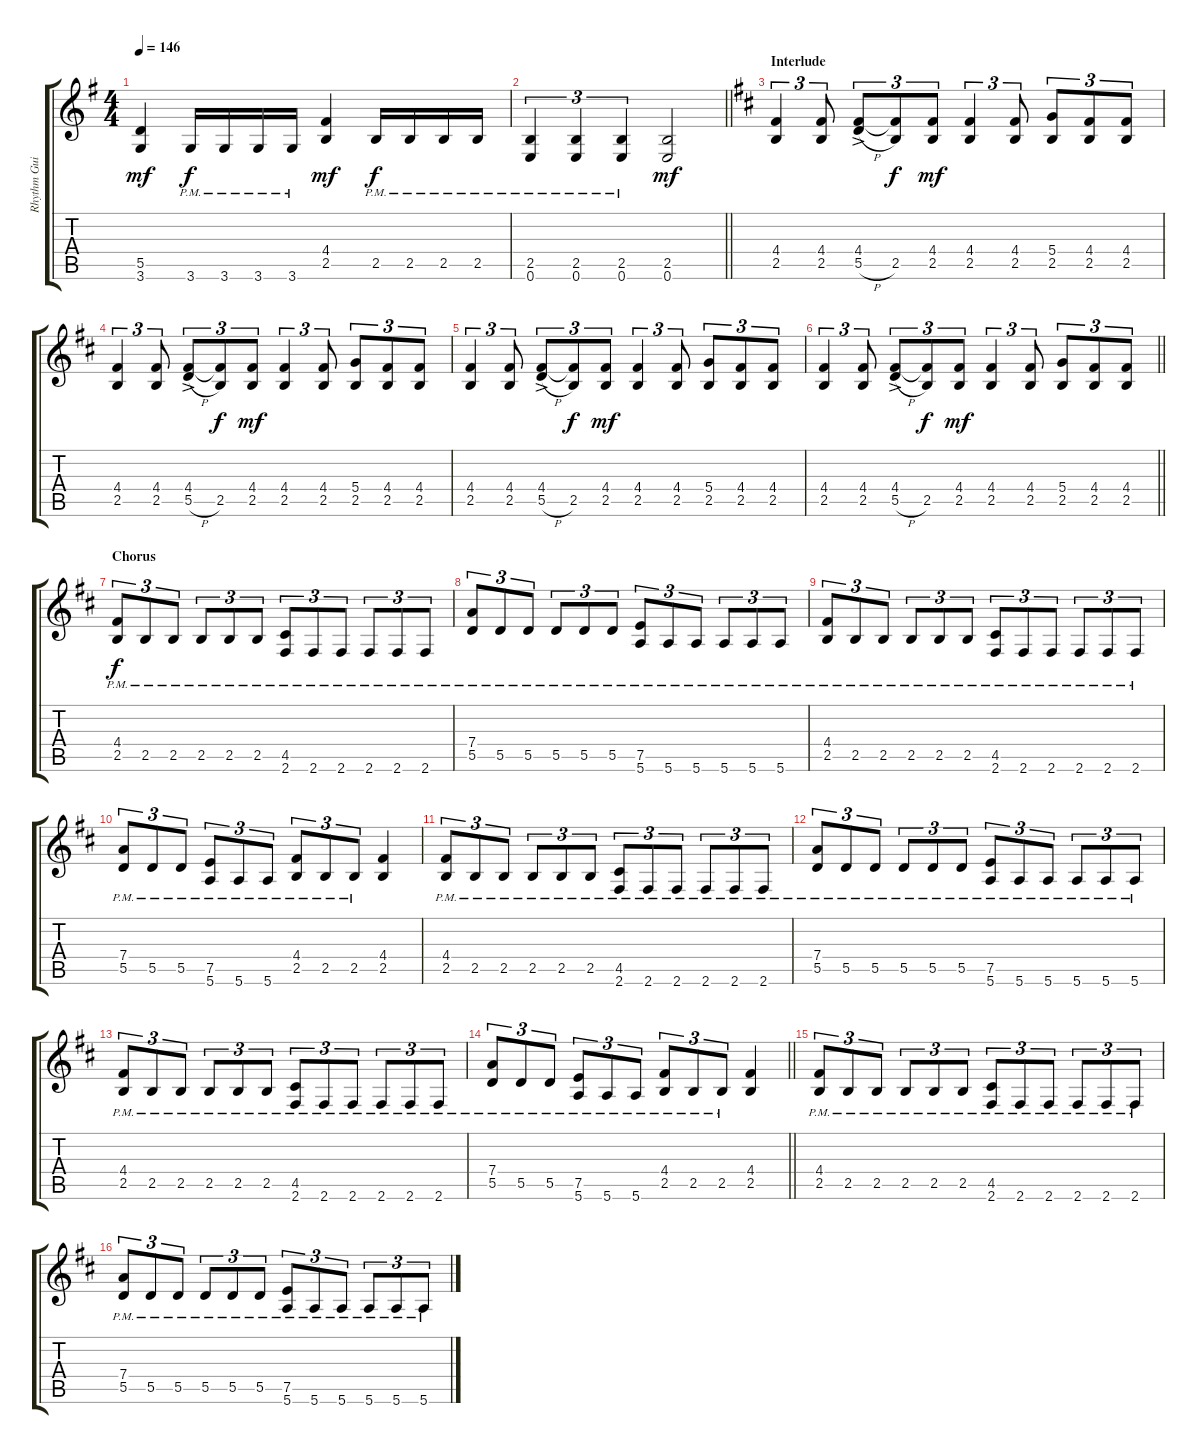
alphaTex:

\track ("Rhythm Guitar B" "Rhythm Gui") {instrument overdrivenguitar}
\staff {score tabs}
\tuning (E4 B3 G3 D3 A2 E2) {hide}
\ts (4 4)
\tempo 146
\clef g2
\ks eminor
(5.5 3.6).4{dy mf} 3.6{pm}.16{dy f} 3.6{pm}.16 3.6{pm}.16 3.6{pm}.16 (4.4 2.5).4{dy mf} 2.5{pm}.16{dy f} 2.5{pm}.16 2.5{pm}.16 2.5{pm}.16 |
\barLineRight lightlight
(2.5{pm} 0.6{pm}).4{tu (3 2)} (2.5{pm} 0.6{pm}).4{tu (3 2)} (2.5{pm} 0.6{pm}).4{tu (3 2)} (2.5 0.6).2{dy mf} |
\section ("" "Interlude")
\ks bminor
(4.4 2.5).4{tu (3 2)} (4.4 2.5).8{tu (3 2)} (4.4 5.5{h ac}).8{tu (3 2)} (4.4{t} 2.5).8{tu (3 2) dy f} (4.4 2.5).8{tu (3 2) dy mf} (4.4 2.5).4{tu (3 2)} (4.4 2.5).8{tu (3 2)} (5.4 2.5).8{tu (3 2)} (4.4 2.5).8{tu (3 2)} (4.4 2.5).8{tu (3 2)} |
(4.4 2.5).4{tu (3 2)} (4.4 2.5).8{tu (3 2)} (4.4 5.5{h ac}).8{tu (3 2)} (4.4{t} 2.5).8{tu (3 2) dy f} (4.4 2.5).8{tu (3 2) dy mf} (4.4 2.5).4{tu (3 2)} (4.4 2.5).8{tu (3 2)} (5.4 2.5).8{tu (3 2)} (4.4 2.5).8{tu (3 2)} (4.4 2.5).8{tu (3 2)} |
(4.4 2.5).4{tu (3 2)} (4.4 2.5).8{tu (3 2)} (4.4 5.5{h ac}).8{tu (3 2)} (4.4{t} 2.5).8{tu (3 2) dy f} (4.4 2.5).8{tu (3 2) dy mf} (4.4 2.5).4{tu (3 2)} (4.4 2.5).8{tu (3 2)} (5.4 2.5).8{tu (3 2)} (4.4 2.5).8{tu (3 2)} (4.4 2.5).8{tu (3 2)} |
\barLineRight lightlight
(4.4 2.5).4{tu (3 2)} (4.4 2.5).8{tu (3 2)} (4.4 5.5{h ac}).8{tu (3 2)} (4.4{t} 2.5).8{tu (3 2) dy f} (4.4 2.5).8{tu (3 2) dy mf} (4.4 2.5).4{tu (3 2)} (4.4 2.5).8{tu (3 2)} (5.4 2.5).8{tu (3 2)} (4.4 2.5).8{tu (3 2)} (4.4 2.5).8{tu (3 2)} |
\section ("" "Chorus")
(4.4{pm} 2.5{pm}).8{tu (3 2) dy f} 2.5{pm}.8{tu (3 2)} 2.5{pm}.8{tu (3 2)} 2.5{pm}.8{tu (3 2)} 2.5{pm}.8{tu (3 2)} 2.5{pm}.8{tu (3 2)} (4.5{pm} 2.6{pm}).8{tu (3 2)} 2.6{pm}.8{tu (3 2)} 2.6{pm}.8{tu (3 2)} 2.6{pm}.8{tu (3 2)} 2.6{pm}.8{tu (3 2)} 2.6{pm}.8{tu (3 2)} |
(7.4{pm} 5.5{pm}).8{tu (3 2)} 5.5{pm}.8{tu (3 2)} 5.5{pm}.8{tu (3 2)} 5.5{pm}.8{tu (3 2)} 5.5{pm}.8{tu (3 2)} 5.5{pm}.8{tu (3 2)} (7.5{pm} 5.6{pm}).8{tu (3 2)} 5.6{pm}.8{tu (3 2)} 5.6{pm}.8{tu (3 2)} 5.6{pm}.8{tu (3 2)} 5.6{pm}.8{tu (3 2)} 5.6{pm}.8{tu (3 2)} |
(4.4{pm} 2.5{pm}).8{tu (3 2)} 2.5{pm}.8{tu (3 2)} 2.5{pm}.8{tu (3 2)} 2.5{pm}.8{tu (3 2)} 2.5{pm}.8{tu (3 2)} 2.5{pm}.8{tu (3 2)} (4.5{pm} 2.6{pm}).8{tu (3 2)} 2.6{pm}.8{tu (3 2)} 2.6{pm}.8{tu (3 2)} 2.6{pm}.8{tu (3 2)} 2.6{pm}.8{tu (3 2)} 2.6{pm}.8{tu (3 2)} |
(7.4{pm} 5.5{pm}).8{tu (3 2)} 5.5{pm}.8{tu (3 2)} 5.5{pm}.8{tu (3 2)} (7.5{pm} 5.6{pm}).8{tu (3 2)} 5.6{pm}.8{tu (3 2)} 5.6{pm}.8{tu (3 2)} (4.4{pm} 2.5{pm}).8{tu (3 2)} 2.5{pm}.8{tu (3 2)} 2.5{pm}.8{tu (3 2)} (4.4 2.5).4 |
(4.4{pm} 2.5{pm}).8{tu (3 2)} 2.5{pm}.8{tu (3 2)} 2.5{pm}.8{tu (3 2)} 2.5{pm}.8{tu (3 2)} 2.5{pm}.8{tu (3 2)} 2.5{pm}.8{tu (3 2)} (4.5{pm} 2.6{pm}).8{tu (3 2)} 2.6{pm}.8{tu (3 2)} 2.6{pm}.8{tu (3 2)} 2.6{pm}.8{tu (3 2)} 2.6{pm}.8{tu (3 2)} 2.6{pm}.8{tu (3 2)} |
(7.4{pm} 5.5{pm}).8{tu (3 2)} 5.5{pm}.8{tu (3 2)} 5.5{pm}.8{tu (3 2)} 5.5{pm}.8{tu (3 2)} 5.5{pm}.8{tu (3 2)} 5.5{pm}.8{tu (3 2)} (7.5{pm} 5.6{pm}).8{tu (3 2)} 5.6{pm}.8{tu (3 2)} 5.6{pm}.8{tu (3 2)} 5.6{pm}.8{tu (3 2)} 5.6{pm}.8{tu (3 2)} 5.6{pm}.8{tu (3 2)} |
(4.4{pm} 2.5{pm}).8{tu (3 2)} 2.5{pm}.8{tu (3 2)} 2.5{pm}.8{tu (3 2)} 2.5{pm}.8{tu (3 2)} 2.5{pm}.8{tu (3 2)} 2.5{pm}.8{tu (3 2)} (4.5{pm} 2.6{pm}).8{tu (3 2)} 2.6{pm}.8{tu (3 2)} 2.6{pm}.8{tu (3 2)} 2.6{pm}.8{tu (3 2)} 2.6{pm}.8{tu (3 2)} 2.6{pm}.8{tu (3 2)} |
\barLineRight lightlight
(7.4{pm} 5.5{pm}).8{tu (3 2)} 5.5{pm}.8{tu (3 2)} 5.5{pm}.8{tu (3 2)} (7.5{pm} 5.6{pm}).8{tu (3 2)} 5.6{pm}.8{tu (3 2)} 5.6{pm}.8{tu (3 2)} (4.4{pm} 2.5{pm}).8{tu (3 2)} 2.5{pm}.8{tu (3 2)} 2.5{pm}.8{tu (3 2)} (4.4 2.5).4 |
\section ("" "")
(4.4{pm} 2.5{pm}).8{tu (3 2)} 2.5{pm}.8{tu (3 2)} 2.5{pm}.8{tu (3 2)} 2.5{pm}.8{tu (3 2)} 2.5{pm}.8{tu (3 2)} 2.5{pm}.8{tu (3 2)} (4.5{pm} 2.6{pm}).8{tu (3 2)} 2.6{pm}.8{tu (3 2)} 2.6{pm}.8{tu (3 2)} 2.6{pm}.8{tu (3 2)} 2.6{pm}.8{tu (3 2)} 2.6{pm}.8{tu (3 2)} |
(7.4{pm} 5.5{pm}).8{tu (3 2)} 5.5{pm}.8{tu (3 2)} 5.5{pm}.8{tu (3 2)} 5.5{pm}.8{tu (3 2)} 5.5{pm}.8{tu (3 2)} 5.5{pm}.8{tu (3 2)} (7.5{pm} 5.6{pm}).8{tu (3 2)} 5.6{pm}.8{tu (3 2)} 5.6{pm}.8{tu (3 2)} 5.6{pm}.8{tu (3 2)} 5.6{pm}.8{tu (3 2)} 5.6{pm}.8{tu (3 2)}
